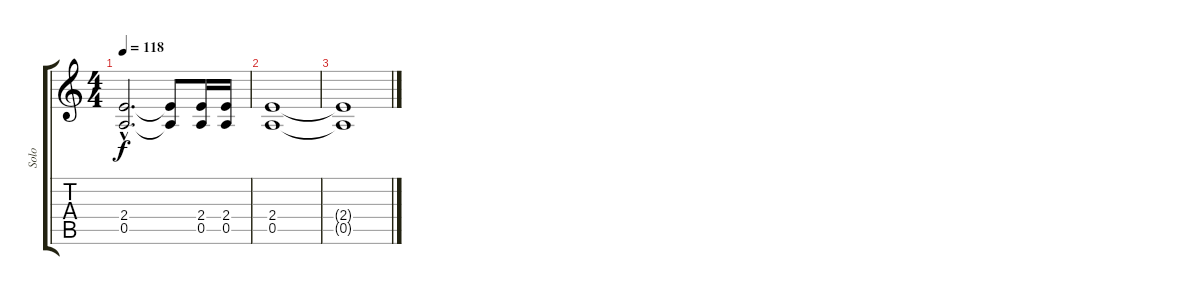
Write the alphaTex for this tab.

\track ("Solo" "Solo") {instrument overdrivenguitar}
\staff {score tabs}
\tuning (E4 B3 G3 D3 A2 E2) {hide}
\ts (4 4)
\tempo 118
\clef g2
\ks c
(2.4{hac t} 0.5{hac t}).2{d dy f} (2.4{t} 0.5{t}).8 (2.4 0.5).16 (2.4 0.5).16 |
(2.4 0.5).1{volume 3} |
(2.4{t} 0.5{t}).1
